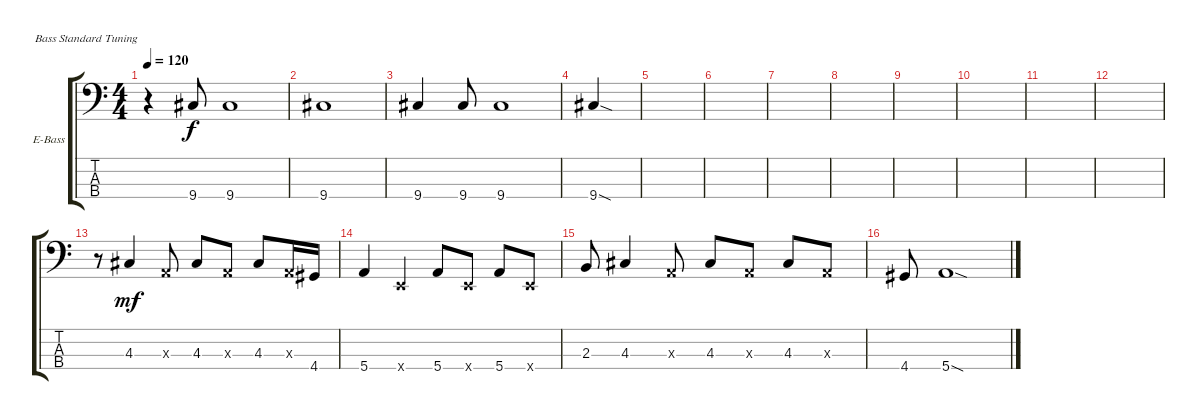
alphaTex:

\defaultSystemsLayout 4
\bracketExtendMode groupsimilarinstruments
\firstSystemTrackNameOrientation horizontal
\otherSystemsTrackNameOrientation horizontal
\track ("Лена" "E-Bass") {instrument electricbassfinger}
\staff {score tabs}
\tuning (G2 D2 A1 E1)
\ts (4 4)
\tempo 120
\clef f4
\scale
0.487395
\ks c
r.4{dy f instrument electricbassfinger} 9.4.8 9.4.1 |
\scale
0.256303 9.4.1 |
\scale
0.256303 9.4.4 9.4.8 9.4.1 |
9.4{sod}.4 |
|
|
|
|
|
|
|
|
r.8 4.3.4{dy mf} 0.3{x}.8 4.3.8 0.3{x}.8 4.3.8 0.3{x}.16 4.4.16 |
5.4.4 0.4{x}.4 5.4.8 0.4{x}.8 5.4.8 0.4{x}.8 |
2.3.8 4.3.4 0.3{x}.8 4.3.8 0.3{x}.8 4.3.8 0.3{x}.8 |
4.4.8 5.4{sod}.1
